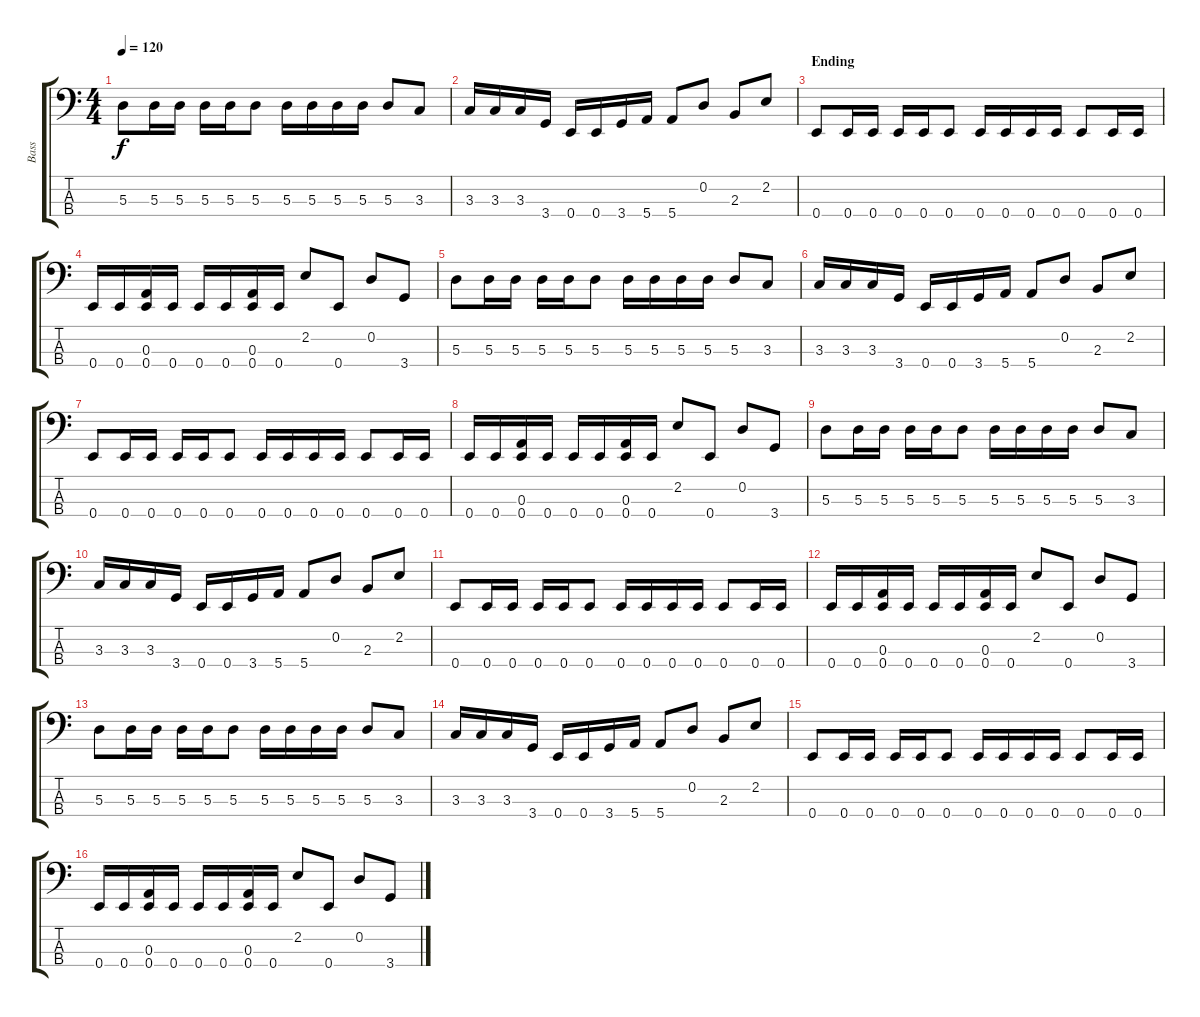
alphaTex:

\track ("Bass" "Bass") {instrument electricbassfinger}
\staff {score tabs}
\tuning (G2 D2 A1 E1) {hide}
\ts (4 4)
\tempo 120
\clef f4
\ks c
5.3.8{dy f} 5.3.16 5.3.16 5.3.16 5.3.16 5.3.8 5.3.16 5.3.16 5.3.16 5.3.16 5.3.8 3.3.8 |
3.3.16 3.3.16 3.3.16 3.4.16 0.4.16 0.4.16 3.4.16 5.4.16 5.4.8 0.2.8 2.3.8 2.2.8 |
\section ("" "Ending")
0.4.8 0.4.16 0.4.16 0.4.16 0.4.16 0.4.8 0.4.16 0.4.16 0.4.16 0.4.16 0.4.8 0.4.16 0.4.16 |
0.4.16 0.4.16 (0.3 0.4).16 0.4.16 0.4.16 0.4.16 (0.3 0.4).16 0.4.16 2.2.8 0.4.8 0.2.8 3.4.8 |
5.3.8 5.3.16 5.3.16 5.3.16 5.3.16 5.3.8 5.3.16 5.3.16 5.3.16 5.3.16 5.3.8 3.3.8 |
3.3.16 3.3.16 3.3.16 3.4.16 0.4.16 0.4.16 3.4.16 5.4.16 5.4.8 0.2.8 2.3.8 2.2.8 |
0.4.8 0.4.16 0.4.16 0.4.16 0.4.16 0.4.8 0.4.16 0.4.16 0.4.16 0.4.16 0.4.8 0.4.16 0.4.16 |
0.4.16 0.4.16 (0.3 0.4).16 0.4.16 0.4.16 0.4.16 (0.3 0.4).16 0.4.16 2.2.8 0.4.8 0.2.8 3.4.8 |
5.3.8 5.3.16 5.3.16 5.3.16 5.3.16 5.3.8 5.3.16 5.3.16 5.3.16 5.3.16 5.3.8 3.3.8 |
3.3.16 3.3.16 3.3.16 3.4.16 0.4.16 0.4.16 3.4.16 5.4.16 5.4.8 0.2.8 2.3.8 2.2.8 |
0.4.8 0.4.16 0.4.16 0.4.16 0.4.16 0.4.8 0.4.16 0.4.16 0.4.16 0.4.16 0.4.8 0.4.16 0.4.16 |
0.4.16 0.4.16 (0.3 0.4).16 0.4.16 0.4.16 0.4.16 (0.3 0.4).16 0.4.16 2.2.8 0.4.8 0.2.8 3.4.8 |
5.3.8 5.3.16 5.3.16 5.3.16 5.3.16 5.3.8 5.3.16 5.3.16 5.3.16 5.3.16 5.3.8 3.3.8 |
3.3.16 3.3.16 3.3.16 3.4.16 0.4.16 0.4.16 3.4.16 5.4.16 5.4.8 0.2.8 2.3.8 2.2.8 |
0.4.8 0.4.16 0.4.16 0.4.16 0.4.16 0.4.8 0.4.16 0.4.16 0.4.16 0.4.16 0.4.8 0.4.16 0.4.16 |
0.4.16 0.4.16 (0.3 0.4).16 0.4.16 0.4.16 0.4.16 (0.3 0.4).16 0.4.16 2.2.8 0.4.8 0.2.8 3.4.8
